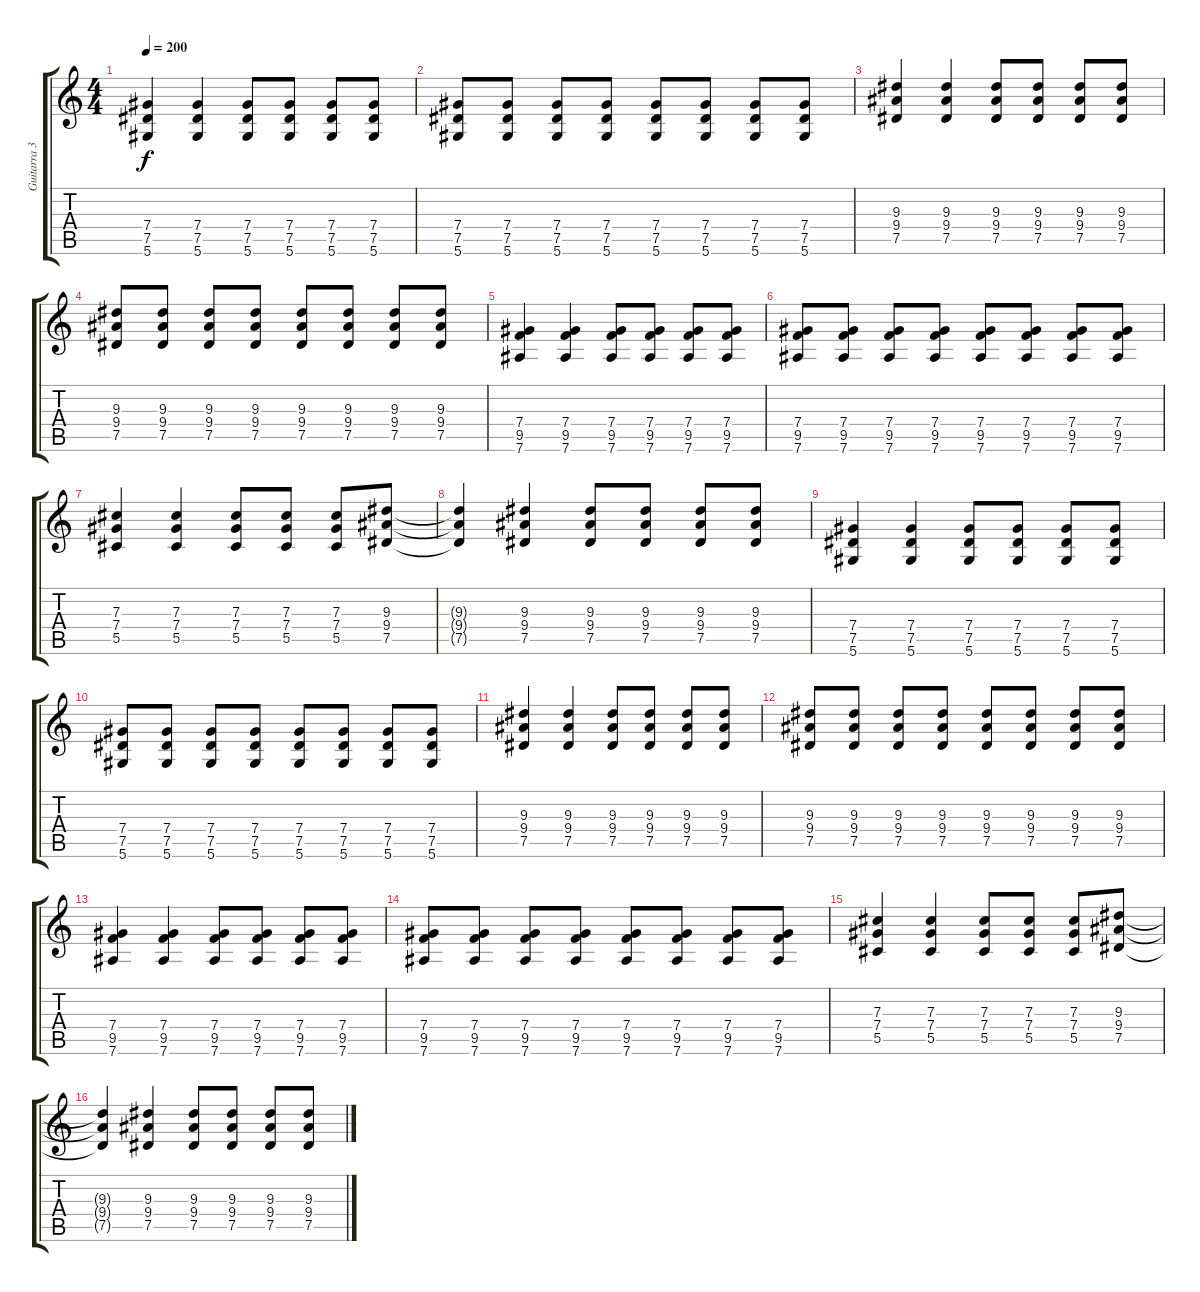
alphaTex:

\track ("Guitarra 3" "Guitarra 3") {instrument distortionguitar}
\staff {score tabs}
\tuning (Eb4 Bb3 Gb3 Db3 Ab2 Eb2) {hide}
\ts (4 4)
\tempo 200
\clef g2
\ks c
(7.4 7.5 5.6).4{dy f balance 13} (7.4 7.5 5.6).4 (7.4 7.5 5.6).8 (7.4 7.5 5.6).8 (7.4 7.5 5.6).8 (7.4 7.5 5.6).8 |
(7.4 7.5 5.6).8 (7.4 7.5 5.6).8 (7.4 7.5 5.6).8 (7.4 7.5 5.6).8 (7.4 7.5 5.6).8 (7.4 7.5 5.6).8 (7.4 7.5 5.6).8 (7.4 7.5 5.6).8 |
(9.3 9.4 7.5).4 (9.3 9.4 7.5).4 (9.3 9.4 7.5).8 (9.3 9.4 7.5).8 (9.3 9.4 7.5).8 (9.3 9.4 7.5).8 |
(9.3 9.4 7.5).8 (9.3 9.4 7.5).8 (9.3 9.4 7.5).8 (9.3 9.4 7.5).8 (9.3 9.4 7.5).8 (9.3 9.4 7.5).8 (9.3 9.4 7.5).8 (9.3 9.4 7.5).8 |
(7.4 9.5 7.6).4 (7.4 9.5 7.6).4 (7.4 9.5 7.6).8 (7.4 9.5 7.6).8 (7.4 9.5 7.6).8 (7.4 9.5 7.6).8 |
(7.4 9.5 7.6).8 (7.4 9.5 7.6).8 (7.4 9.5 7.6).8 (7.4 9.5 7.6).8 (7.4 9.5 7.6).8 (7.4 9.5 7.6).8 (7.4 9.5 7.6).8 (7.4 9.5 7.6).8 |
(7.3 7.4 5.5).4 (7.3 7.4 5.5).4 (7.3 7.4 5.5).8 (7.3 7.4 5.5).8 (7.3 7.4 5.5).8 (9.3 9.4 7.5).8 |
(9.3{t} 9.4{t} 7.5{t}).4 (9.3 9.4 7.5).4 (9.3 9.4 7.5).8 (9.3 9.4 7.5).8 (9.3 9.4 7.5).8 (9.3 9.4 7.5).8 |
(7.4 7.5 5.6).4 (7.4 7.5 5.6).4 (7.4 7.5 5.6).8 (7.4 7.5 5.6).8 (7.4 7.5 5.6).8 (7.4 7.5 5.6).8 |
(7.4 7.5 5.6).8 (7.4 7.5 5.6).8 (7.4 7.5 5.6).8 (7.4 7.5 5.6).8 (7.4 7.5 5.6).8 (7.4 7.5 5.6).8 (7.4 7.5 5.6).8 (7.4 7.5 5.6).8 |
(9.3 9.4 7.5).4 (9.3 9.4 7.5).4 (9.3 9.4 7.5).8 (9.3 9.4 7.5).8 (9.3 9.4 7.5).8 (9.3 9.4 7.5).8 |
(9.3 9.4 7.5).8 (9.3 9.4 7.5).8 (9.3 9.4 7.5).8 (9.3 9.4 7.5).8 (9.3 9.4 7.5).8 (9.3 9.4 7.5).8 (9.3 9.4 7.5).8 (9.3 9.4 7.5).8 |
(7.4 9.5 7.6).4 (7.4 9.5 7.6).4 (7.4 9.5 7.6).8 (7.4 9.5 7.6).8 (7.4 9.5 7.6).8 (7.4 9.5 7.6).8 |
(7.4 9.5 7.6).8 (7.4 9.5 7.6).8 (7.4 9.5 7.6).8 (7.4 9.5 7.6).8 (7.4 9.5 7.6).8 (7.4 9.5 7.6).8 (7.4 9.5 7.6).8 (7.4 9.5 7.6).8 |
(7.3 7.4 5.5).4 (7.3 7.4 5.5).4 (7.3 7.4 5.5).8 (7.3 7.4 5.5).8 (7.3 7.4 5.5).8 (9.3 9.4 7.5).8 |
(9.3{t} 9.4{t} 7.5{t}).4 (9.3 9.4 7.5).4 (9.3 9.4 7.5).8 (9.3 9.4 7.5).8 (9.3 9.4 7.5).8 (9.3 9.4 7.5).8
